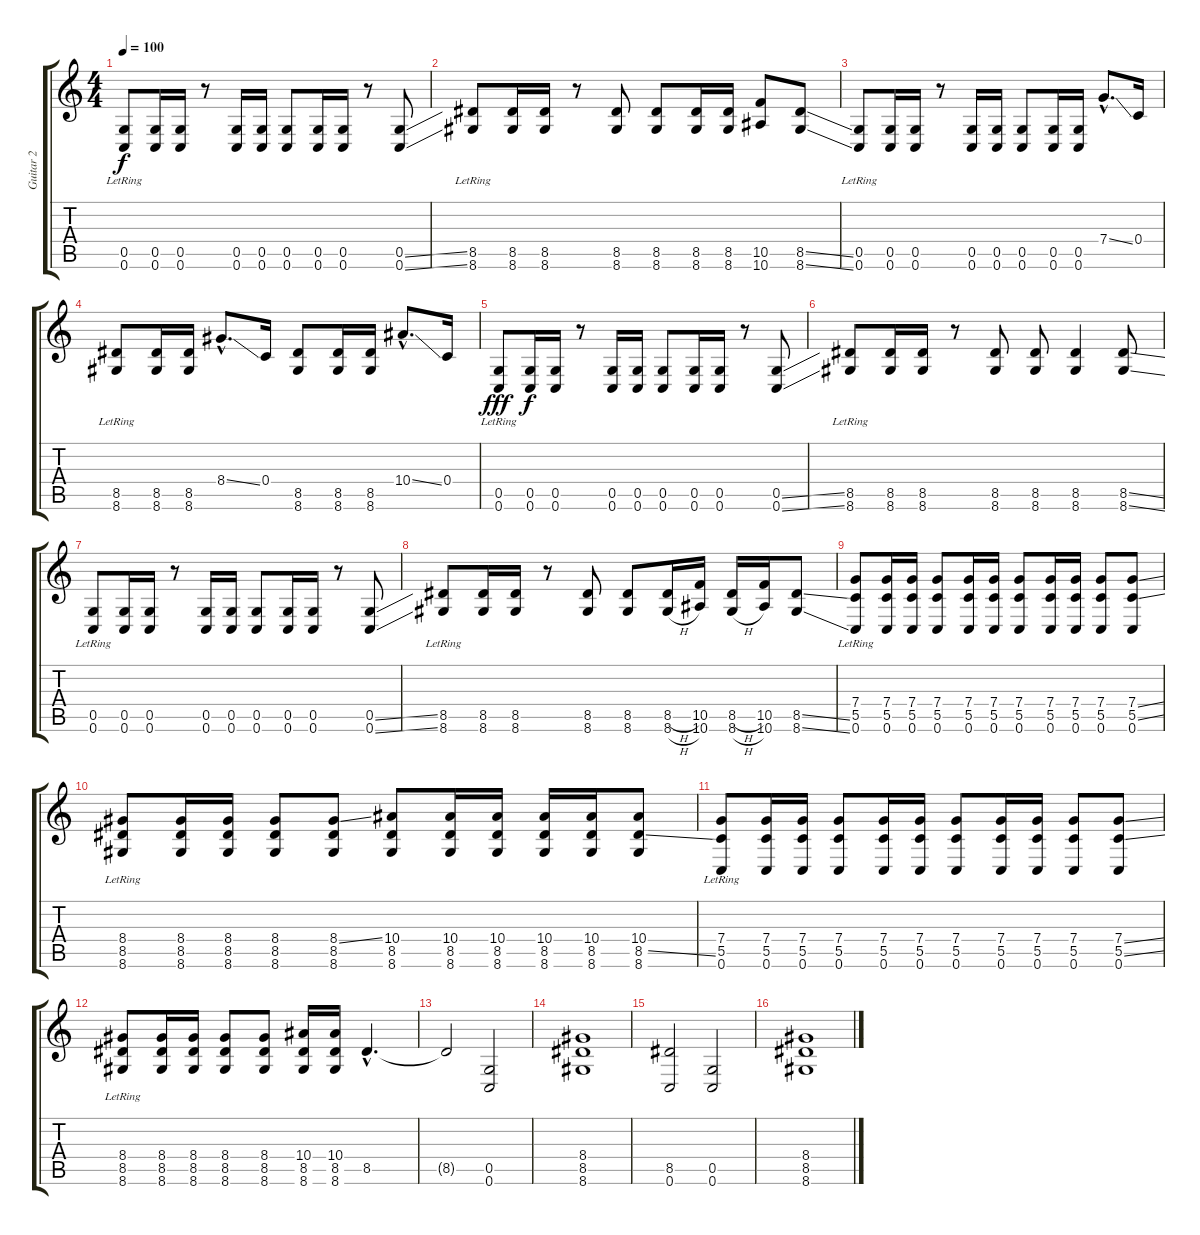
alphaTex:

\track ("Guitar 2" "Guitar 2") {instrument distortionguitar}
\staff {score tabs}
\tuning (D4 A3 F3 C3 G2 C2) {hide}
\ts (4 4)
\tempo 100
\clef g2
\ks c
(0.5 0.6{lr}).8{dy f} (0.5 0.6).16 (0.5 0.6).16 r.8 (0.5 0.6).16 (0.5 0.6).16 (0.5 0.6).8 (0.5 0.6).16 (0.5 0.6).16 r.8 (0.5{ss} 0.6{ss}).8 |
(8.5 8.6{lr}).8 (8.5 8.6).16 (8.5 8.6).16 r.8 (8.5 8.6).8 (8.5 8.6).8 (8.5 8.6).16 (8.5 8.6).16 (10.5 10.6).8 (8.5{ss} 8.6{ss}).8 |
(0.5 0.6{lr}).8 (0.5 0.6).16 (0.5 0.6).16 r.8 (0.5 0.6).16 (0.5 0.6).16 (0.5 0.6).8 (0.5 0.6).16 (0.5 0.6).16 7.4{ss hac}.8{d} 0.4.16 |
(8.5 8.6{lr}).8 (8.5 8.6).16 (8.5 8.6).16 8.4{ss hac}.8{d} 0.4.16 (8.5 8.6).8 (8.5 8.6).16 (8.5 8.6).16 10.4{ss hac}.8{d} 0.4.16 |
(0.5 0.6{lr}).8{dy fff} (0.5 0.6).16{dy f} (0.5 0.6).16 r.8 (0.5 0.6).16 (0.5 0.6).16 (0.5 0.6).8 (0.5 0.6).16 (0.5 0.6).16 r.8 (0.5{ss} 0.6{ss}).8 |
(8.5 8.6{lr}).8 (8.5 8.6).16 (8.5 8.6).16 r.8 (8.5 8.6).8 (8.5 8.6).8 (8.5 8.6).4 (8.5{ss} 8.6{ss}).8 |
(0.5 0.6{lr}).8 (0.5 0.6).16 (0.5 0.6).16 r.8 (0.5 0.6).16 (0.5 0.6).16 (0.5 0.6).8 (0.5 0.6).16 (0.5 0.6).16 r.8 (0.5{ss} 0.6{ss}).8 |
(8.5 8.6{lr}).8 (8.5 8.6).16 (8.5 8.6).16 r.8 (8.5 8.6).8 (8.5 8.6).8 (8.5{h} 8.6{h}).16 (10.5 10.6).16 (8.5{h} 8.6{h}).16 (10.5 10.6).16 (8.5{ss} 8.6{ss}).8 |
(7.4 5.5 0.6{lr}).8 (7.4 5.5 0.6).16 (7.4 5.5 0.6).16 (7.4 5.5 0.6).8 (7.4 5.5 0.6).16 (7.4 5.5 0.6).16 (7.4 5.5 0.6).8 (7.4 5.5 0.6).16 (7.4 5.5 0.6).16 (7.4 5.5 0.6).8 (7.4{ss} 5.5{ss} 0.6).8 |
(8.4 8.5 8.6{lr}).8 (8.4 8.5 8.6).16 (8.4 8.5 8.6).16 (8.4 8.5 8.6).8 (8.4{ss} 8.5 8.6).8 (10.4 8.5 8.6).8 (10.4 8.5 8.6).16 (10.4 8.5 8.6).16 (10.4 8.5 8.6).16 (10.4 8.5 8.6).16 (10.4 8.5{ss} 8.6).8 |
(7.4 5.5 0.6{lr}).8 (7.4 5.5 0.6).16 (7.4 5.5 0.6).16 (7.4 5.5 0.6).8 (7.4 5.5 0.6).16 (7.4 5.5 0.6).16 (7.4 5.5 0.6).8 (7.4 5.5 0.6).16 (7.4 5.5 0.6).16 (7.4 5.5 0.6).8 (7.4{ss} 5.5{ss} 0.6).8 |
(8.4 8.5 8.6{lr}).8 (8.4 8.5 8.6).16 (8.4 8.5 8.6).16 (8.4 8.5 8.6).8 (8.4 8.5 8.6).8 (10.4 8.5 8.6).16 (10.4 8.5 8.6).16 8.5{hac}.4{d} |
8.5{t}.2 (0.5 0.6).2 |
(8.4 8.5 8.6).1 |
(8.5 0.6).2 (0.5 0.6).2 |
(8.4 8.5 8.6).1
